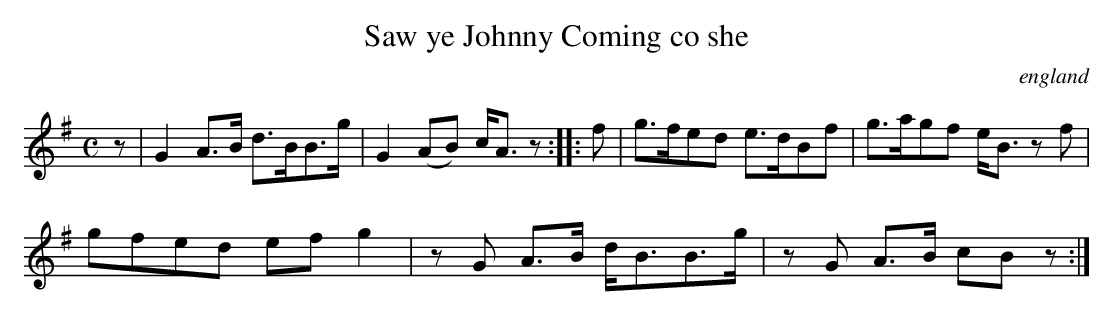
X:1
T:Saw ye Johnny Coming co she
O:england
M:C
K:G
z|\
G2 A>B d>BB>g| G2(AB) c<Az::\
f|\
g>fed e>dBf| g>agf e<B zf|
gfed ef g2| zG A>B d<BB>g| zG A>B cBz:|
